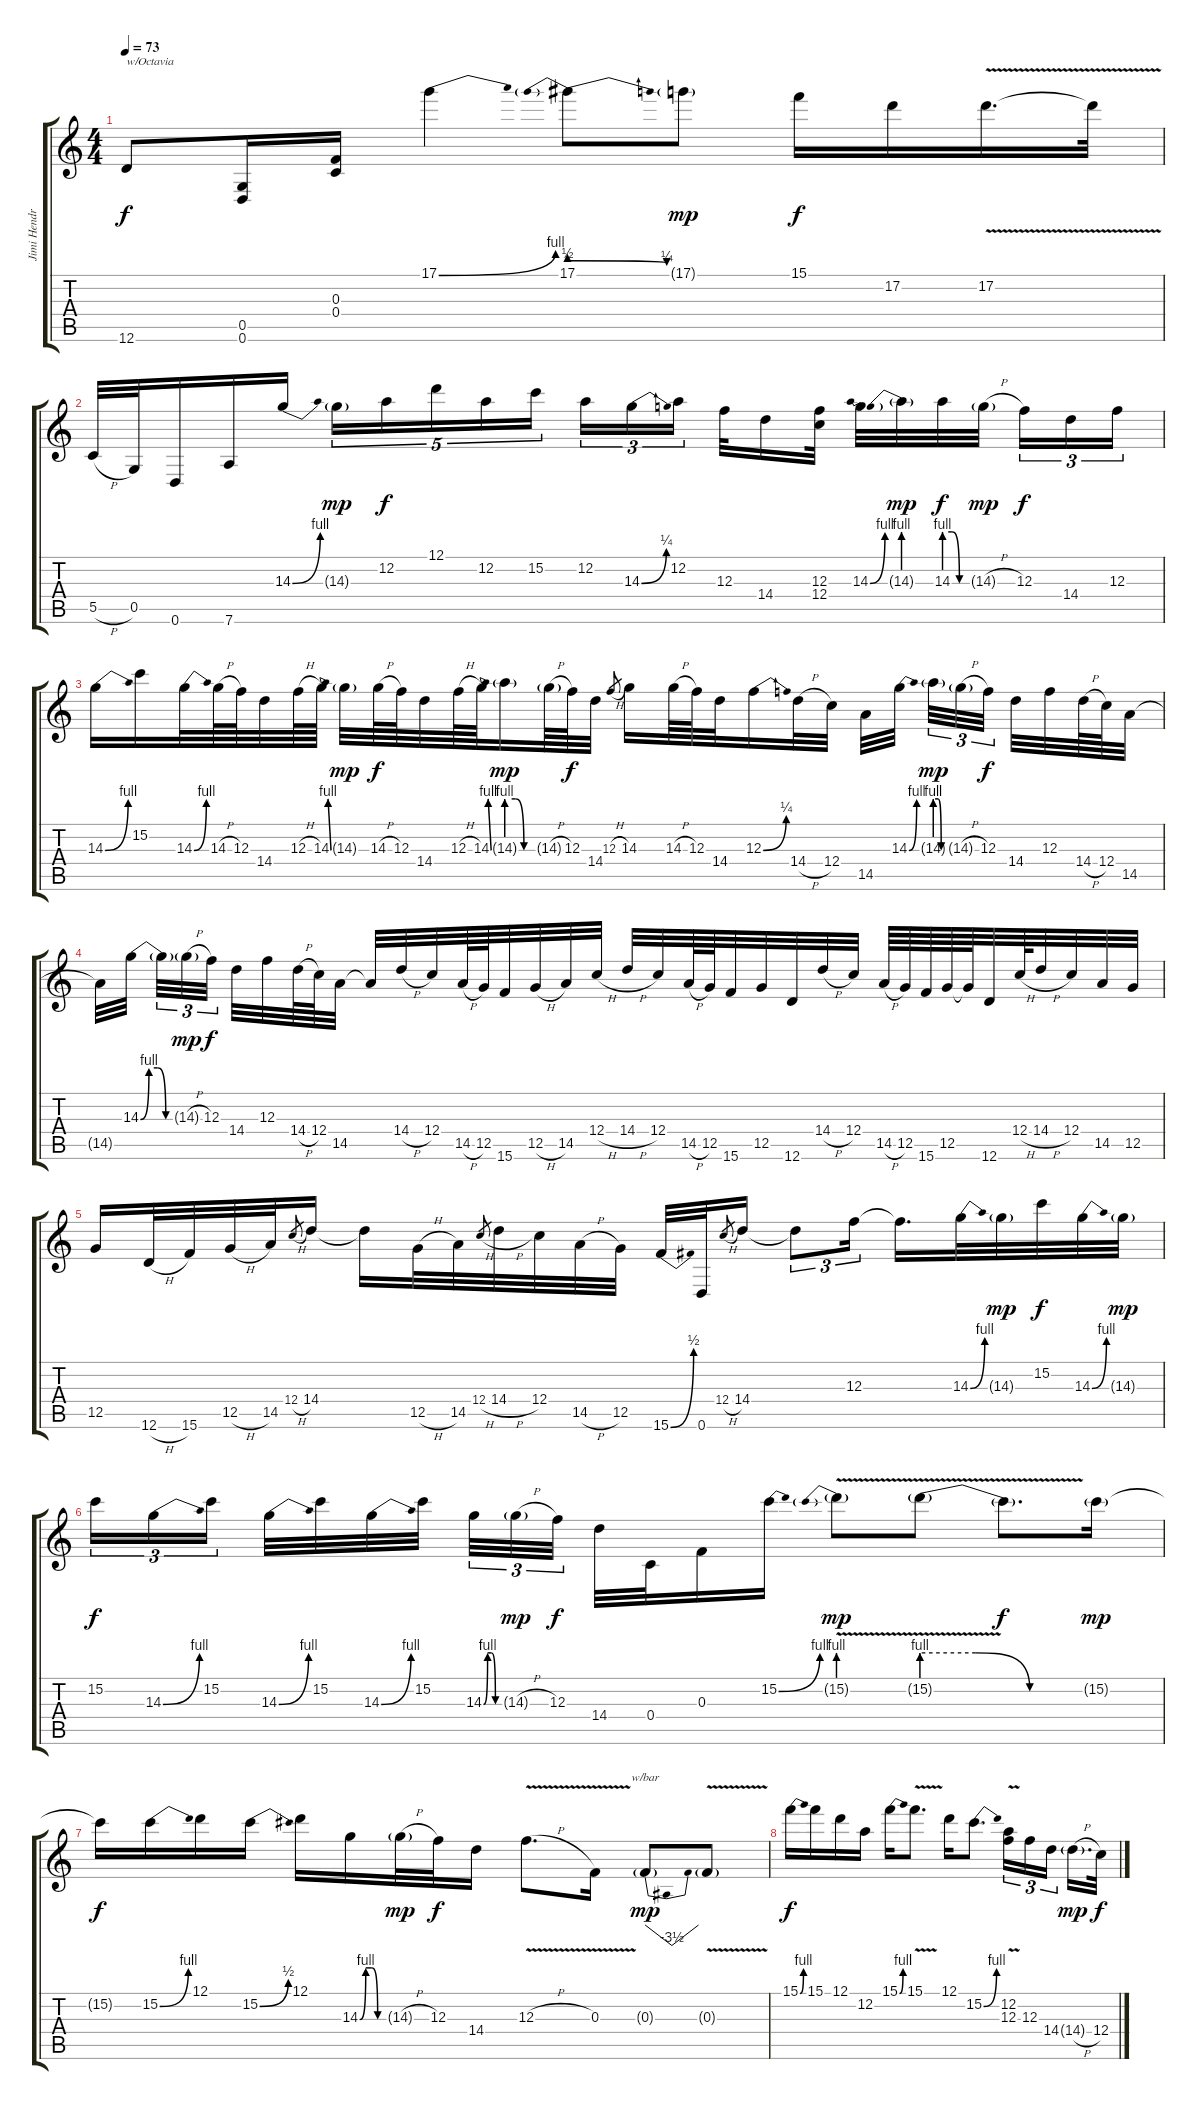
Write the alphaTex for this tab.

\track ("Jimi Hendrix" "Jimi Hendr") {instrument overdrivenguitar}
\staff {score tabs}
\tuning (D4 A3 F3 C3 G2 D2) {hide}
\ts (4 4)
\tempo 73
\clef g2
\ks c
12.6{t}.8{txt "w/Octavia" dy f} (0.5 0.6).16 (0.3 0.4).16 17.1{be (bend 0 0 60 4)}.4 17.1{be (prebendrelease 0 2 60 1)}.8 17.1{g}.8{dy mp} 15.1.16{dy f} 17.2.16 17.2{v}.16{d} 17.2{t}.32 |
5.5{h}.32 0.5.32 0.6.16 7.6.16 14.3{be (bend 0 0 60 4)}.16 14.3{g}.16{tu (5 4) dy mp} 12.2.16{tu (5 4) dy f} 12.1.16{tu (5 4)} 12.2.16{tu (5 4)} 15.2.16{tu (5 4)} 12.2.16{tu (3 2)} 14.3{be (bend 0 0 60 1)}.16{tu (3 2)} 12.2.16{tu (3 2)} 12.3.32 14.4.16 (12.3 12.4).32 14.3{be (bend 0 0 60 4)}.32 14.3{be (prebend 0 4 60 4) g}.32{dy mp} 14.3{be (custom 0 4 20 4 40 0 60 0)}.32{dy f} 14.3{h g}.32{dy mp} 12.3.16{tu (3 2) dy f} 14.4.16{tu (3 2)} 12.3.16{tu (3 2)} |
14.3{be (bend 0 0 60 4)}.16 15.2.16 14.3{be (bend 0 0 60 4)}.32 14.3{h}.64 12.3.64 14.4.32 12.3{h}.64 14.3{be (bend 0 0 60 4)}.64 14.3{g}.32{dy mp} 14.3{h}.64{dy f} 12.3.64 14.4.32 12.3{h}.64 14.3{be (bend 0 0 60 4)}.64 14.3{be (custom 0 4 20 4 40 0 60 0) g}.16{dy mp} 14.3{h g}.64 12.3.64{dy f} 14.4.32 12.3{h}.8{gr} 14.3.16 14.3{h}.64 12.3.64 14.4.32 12.3{be (bend 0 0 60 1)}.16 14.4{h}.32 12.4.32 14.5.32 14.3{be (bend 0 0 60 4)}.32 14.3{be (custom 0 4 20 4 40 0 60 0) g}.32{tu (3 2) dy mp} 14.3{h g}.32{tu (3 2)} 12.3.32{tu (3 2) dy f} 14.4.32 12.3.32 14.4{h}.64 12.4.64 14.5.32 |
14.5{t}.32 14.3{be (custom 0 0 15 4 30 4 45 0 60 0)}.32 14.3{t}.32{tu (3 2)} 14.3{h g}.32{tu (3 2) dy mp} 12.3.32{tu (3 2) dy f} 14.4.32 12.3.32 14.4{h}.64 12.4.64 14.5.32 14.5{t}.32 14.4{h}.32 12.4.32 14.5{h}.64 12.5.64 15.6.32 12.5{h}.32 14.5.32 12.4{h}.32 14.4{h}.32 12.4.32 14.5{h}.64 12.5.64 15.6.32 12.5.32 12.6.32 14.4{h}.32 12.4.32 14.5{h}.64 12.5.64 15.6.64 12.5.64 12.5{t}.64 12.6.32 12.4{h}.64 14.4{h}.32 12.4.32 14.5.32 12.5.32 |
12.5.16 12.6{h}.32 15.6.32 12.5{h}.32 14.5.32 12.4{h}.8{gr} 14.4.16 14.4{t}.16 12.5{h}.32 14.5.32 12.4{h}.8{gr} 14.4{h}.32 12.4.32 14.5{h}.32 12.5.32 15.6{be (bend 0 0 60 2)}.32 0.6.32 12.4{h}.8{gr} 14.4.16 14.4{t}.8{tu (3 2)} 12.3.16{tu (3 2)} 12.3{t}.16{d} 14.3{be (bend 0 0 60 4)}.32 14.3{g}.32{dy mp} 15.2.32{dy f} 14.3{be (bend 0 0 60 4)}.32 14.3{g}.32{dy mp} |
15.2.16{tu (3 2) dy f} 14.3{be (bend 0 0 60 4)}.16{tu (3 2)} 15.2.16{tu (3 2)} 14.3{be (bend 0 0 60 4)}.32 15.2.32 14.3{be (bend 0 0 60 4)}.32 15.2.32 14.3{be (custom 0 0 15 4 30 4 45 0 60 0)}.32{tu (3 2)} 14.3{h g}.32{tu (3 2) dy mp} 12.3.32{tu (3 2) dy f} 14.4.32 0.4.32 0.3.16 15.2{be (bend 0 0 60 4)}.16 15.2{be (prebend 0 4 60 4) v g}.8{dy mp} 15.2{be (custom 0 4 20 4 40 0 60 0) v g}.8 15.2{t}.8{d dy f} 15.2{g}.16{dy mp} |
15.2{t}.16{dy f} 15.2{be (bend 0 0 60 4)}.16 12.1.16 15.2{be (bend 0 0 60 2)}.16 12.1.16 14.3{be (custom 0 0 15 4 30 4 45 0 60 0)}.16 14.3{h g}.32{dy mp} 12.3.32{dy f} 14.4.16 12.3{v h}.8{d} 0.3{v}.16 0.3{g}.8{tbe (dip default 0 0 30 -14 60 0) dy mp} 0.3{v g}.8 |
15.1{be (bend 0 0 60 4)}.16{dy f} 15.1.16 12.1.16 12.2.16 15.1{be (bend 0 0 60 4)}.16 15.1{v}.8{d} 12.1.16 15.2{be (bend 0 0 60 4)}.8{d} (12.2{v} 12.3{v}).16{tu (3 2)} 12.3.16{tu (3 2)} 14.4.16{tu (3 2)} 14.4{h g}.16{d dy mp} 12.4.32{dy f}
